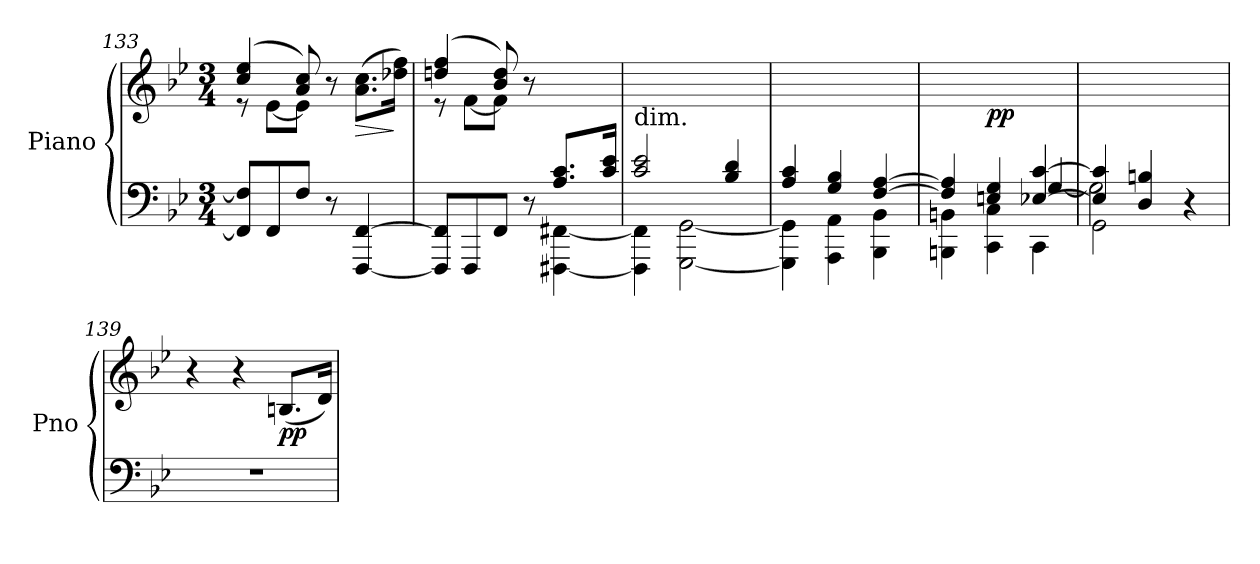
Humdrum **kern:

**kern	**kern	**dynam
*part1	*part1	*part1
*staff2	*staff1	*staff1/2
*I"Piano	*	*
*I'Pno	*	*
*clefF4	*clefG2	*
*k[b-e-]	*k[b-e-]	*
*B-:	*B-:	*
*M3/4	*M3/4	*
=133	=133	=133
*	*^	*
8FF/] 8F/]L	(4cc/ 4ee-/	8re	.
8FF/	.	[8e-\L	.
8F/J	8a/ 8cc/)	8e-\J]	.
8r	8r	4.ryy	.
!	!	!	!LO:HP:b
[4FFF/ [4FF/	(8.a\ 8.cc\L	.	>
.	16dd-X\ 16ff\Jk)	.	]
=134	=134	=134	=134
*^	*	*	*
2ryy	8FFF/] 8FF/]L	(4ddn/ 4ff/	8re	.
.	8FFF/	.	[8f\L	.
.	8FF/J	8b-/ 8dd/)	8f\J]	.
.	8r	8r	4ryy	.
8.A/ 8.c/L	[4FFF#X\ [4FF#X\	4ryy	.	.
.	.	.	8ryy	.
16c/ 16e-/Jk	.	.	.	.
*	*	*v	*v	*
=135	=135	=135	=135
!	!	!LO:TX:b:t=dim.	!
2c/ 2e-/	4FFF#\] 4FF#\]	2.ryy	.
.	[2GGG\ [2GG\	.	.
4B-/ 4d/	.	.	.
!!LO:LB:g=z
=136	=136	=136	=136
4A/ 4c/	4GGG\] 4GG\]	2.ryy	.
4G/ 4B-/	4AAA\ 4AA\	.	.
[4F/ [4A/	4BBB-\ 4BB-\	.	.
=137	=137	=137	=137
*	*^	*	*
4F/] 4A/]	2ryy	4BBBn\ 4BBn\	4ryy	.
!	!	!	!	!LO:DY:b
4En/ 4G/	.	4CC\ 4C\	2ryy	pp
[4E-X/ [4c/	[4G/	4CC\	.	.
=138	=138	=138	=138	=138
4E-/] 4c/]	2G\]	2GG\	2ryy	.
4D/ 4Bn/	.	.	.	.
4ryy	4ryy	4r	4ryy	.
*v	*v	*v	*	*
=139	=139	=139
2.r	4r	.
.	4r	.
!	!	!LO:DY:b
.	(8.Bn/L	pp
.	16d/Jk)	.
=	=	=
*-	*-	*-
